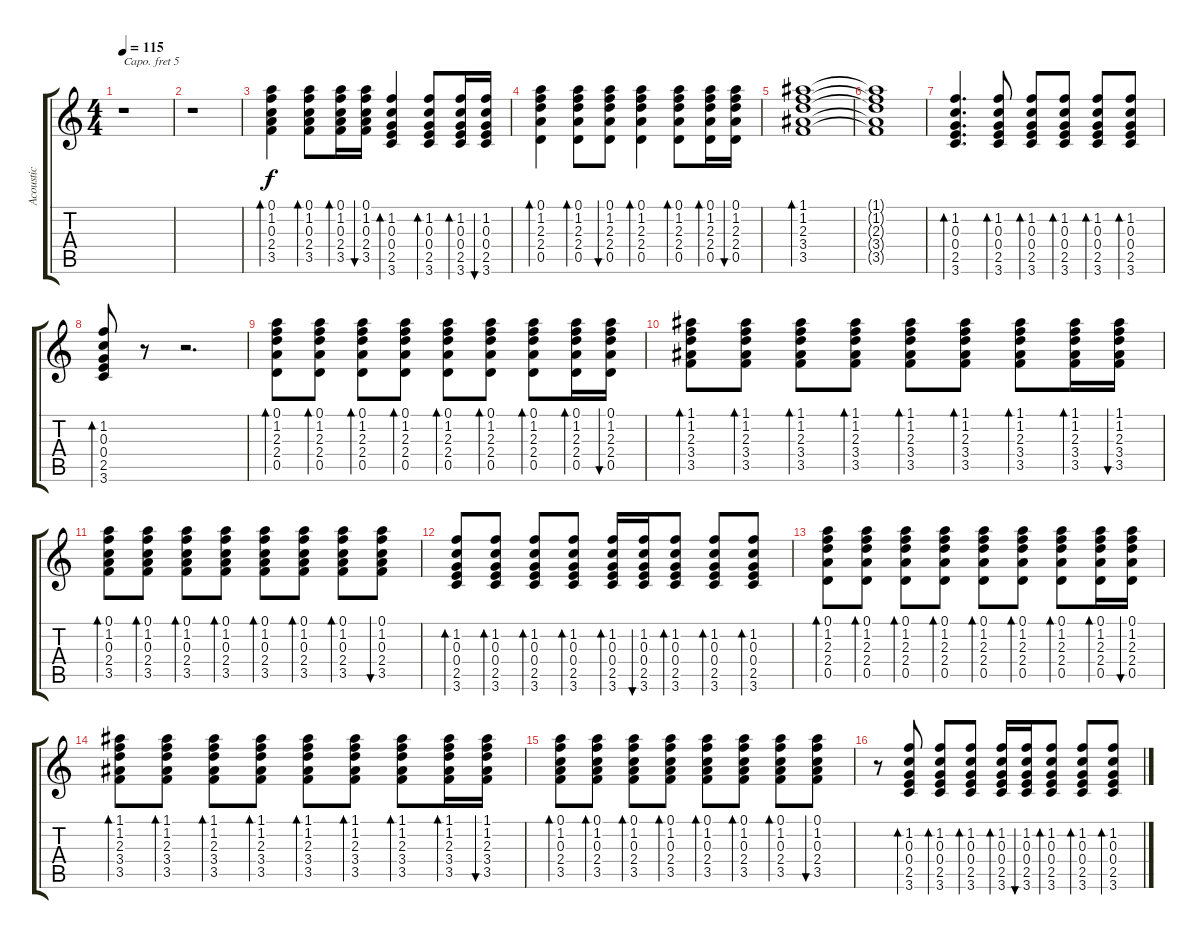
\track ("Acoustic" "Acoustic") {instrument acousticguitarsteel}
\staff {score tabs}
\capo 5
\tuning (E4 B3 G3 D3 A2 E2) {hide}
\ts (4 4)
\tempo 115
\clef g2
\ks c
r.1{dy f} |
r.1 |
(0.1 1.2 0.3 2.4 3.5).4{bd 30} (0.1 1.2 0.3 2.4 3.5).8{bd 30} (0.1 1.2 0.3 2.4 3.5).16{bd 30} (0.1 1.2 0.3 2.4 3.5).16{bu 30} (1.2 0.3 0.4 2.5 3.6).4{bd 30} (1.2 0.3 0.4 2.5 3.6).8{bd 30} (1.2 0.3 0.4 2.5 3.6).16{bd 30} (1.2 0.3 0.4 2.5 3.6).16{bu 30} |
(0.1 1.2 2.3 2.4 0.5).4{bd 30} (0.1 1.2 2.3 2.4 0.5).8{bd 30} (0.1 1.2 2.3 2.4 0.5).8{bu 30} (0.1 1.2 2.3 2.4 0.5).4{bd 30} (0.1 1.2 2.3 2.4 0.5).8{bd 30} (0.1 1.2 2.3 2.4 0.5).16{bd 30} (0.1 1.2 2.3 2.4 0.5).16{bu 30} |
(1.1 1.2 2.3 3.4 3.5).1{bd 30} |
(1.1{t} 1.2{t} 2.3{t} 3.4{t} 3.5{t}).1 |
(1.2 0.3 0.4 2.5 3.6).4{d bd 30} (1.2 0.3 0.4 2.5 3.6).8{bd 30} (1.2 0.3 0.4 2.5 3.6).8{bd 30} (1.2 0.3 0.4 2.5 3.6).8{bd 30} (1.2 0.3 0.4 2.5 3.6).8{bd 30} (1.2 0.3 0.4 2.5 3.6).8{bd 30} |
(1.2 0.3 0.4 2.5 3.6).8{bd 30} r.8 r.2{d} |
(0.1 1.2 2.3 2.4 0.5).8{bd 30} (0.1 1.2 2.3 2.4 0.5).8{bd 30} (0.1 1.2 2.3 2.4 0.5).8{bd 30} (0.1 1.2 2.3 2.4 0.5).8{bd 30} (0.1 1.2 2.3 2.4 0.5).8{bd 30} (0.1 1.2 2.3 2.4 0.5).8{bd 30} (0.1 1.2 2.3 2.4 0.5).8{bd 30} (0.1 1.2 2.3 2.4 0.5).16{bd 30} (0.1 1.2 2.3 2.4 0.5).16{bu 30} |
(1.1 1.2 2.3 3.4 3.5).8{bd 30} (1.1 1.2 2.3 3.4 3.5).8{bd 30} (1.1 1.2 2.3 3.4 3.5).8{bd 30} (1.1 1.2 2.3 3.4 3.5).8{bd 30} (1.1 1.2 2.3 3.4 3.5).8{bd 30} (1.1 1.2 2.3 3.4 3.5).8{bd 30} (1.1 1.2 2.3 3.4 3.5).8{bd 30} (1.1 1.2 2.3 3.4 3.5).16{bd 30} (1.1 1.2 2.3 3.4 3.5).16{bu 30} |
(0.1 1.2 0.3 2.4 3.5).8{bd 30} (0.1 1.2 0.3 2.4 3.5).8{bd 30} (0.1 1.2 0.3 2.4 3.5).8{bd 30} (0.1 1.2 0.3 2.4 3.5).8{bd 30} (0.1 1.2 0.3 2.4 3.5).8{bd 30} (0.1 1.2 0.3 2.4 3.5).8{bd 30} (0.1 1.2 0.3 2.4 3.5).8{bd 30} (0.1 1.2 0.3 2.4 3.5).8{bu 30} |
(1.2 0.3 0.4 2.5 3.6).8{bd 30} (1.2 0.3 0.4 2.5 3.6).8{bd 30} (1.2 0.3 0.4 2.5 3.6).8{bd 30} (1.2 0.3 0.4 2.5 3.6).8{bd 30} (1.2 0.3 0.4 2.5 3.6).16{bd 30} (1.2 0.3 0.4 2.5 3.6).16{bu 30} (1.2 0.3 0.4 2.5 3.6).8{bd 30} (1.2 0.3 0.4 2.5 3.6).8{bd 30} (1.2 0.3 0.4 2.5 3.6).8{bd 30} |
(0.1 1.2 2.3 2.4 0.5).8{bd 30} (0.1 1.2 2.3 2.4 0.5).8{bd 30} (0.1 1.2 2.3 2.4 0.5).8{bd 30} (0.1 1.2 2.3 2.4 0.5).8{bd 30} (0.1 1.2 2.3 2.4 0.5).8{bd 30} (0.1 1.2 2.3 2.4 0.5).8{bd 30} (0.1 1.2 2.3 2.4 0.5).8{bd 30} (0.1 1.2 2.3 2.4 0.5).16{bd 30} (0.1 1.2 2.3 2.4 0.5).16{bu 30} |
(1.1 1.2 2.3 3.4 3.5).8{bd 30} (1.1 1.2 2.3 3.4 3.5).8{bd 30} (1.1 1.2 2.3 3.4 3.5).8{bd 30} (1.1 1.2 2.3 3.4 3.5).8{bd 30} (1.1 1.2 2.3 3.4 3.5).8{bd 30} (1.1 1.2 2.3 3.4 3.5).8{bd 30} (1.1 1.2 2.3 3.4 3.5).8{bd 30} (1.1 1.2 2.3 3.4 3.5).16{bd 30} (1.1 1.2 2.3 3.4 3.5).16{bu 30} |
(0.1 1.2 0.3 2.4 3.5).8{bd 30} (0.1 1.2 0.3 2.4 3.5).8{bd 30} (0.1 1.2 0.3 2.4 3.5).8{bd 30} (0.1 1.2 0.3 2.4 3.5).8{bd 30} (0.1 1.2 0.3 2.4 3.5).8{bd 30} (0.1 1.2 0.3 2.4 3.5).8{bd 30} (0.1 1.2 0.3 2.4 3.5).8{bd 30} (0.1 1.2 0.3 2.4 3.5).8{bu 30} |
r.8 (1.2 0.3 0.4 2.5 3.6).8{bd 30} (1.2 0.3 0.4 2.5 3.6).8{bd 30} (1.2 0.3 0.4 2.5 3.6).8{bd 30} (1.2 0.3 0.4 2.5 3.6).16{bd 30} (1.2 0.3 0.4 2.5 3.6).16{bu 30} (1.2 0.3 0.4 2.5 3.6).8{bd 30} (1.2 0.3 0.4 2.5 3.6).8{bd 30} (1.2 0.3 0.4 2.5 3.6).8{bd 30}
